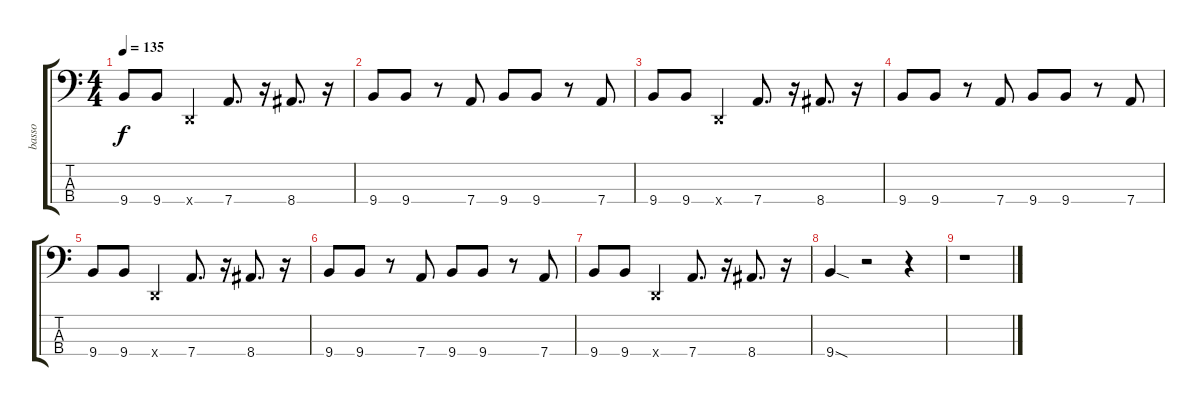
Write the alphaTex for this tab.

\track ("basso" "basso") {instrument electricbassfinger}
\staff {score tabs}
\tuning (G2 D2 A1 D1) {hide}
\ts (4 4)
\tempo 135
\clef f4
\ks c
9.4.8{dy f} 9.4.8 0.4{x}.4 7.4.8{d} r.16 8.4.8{d} r.16 |
9.4.8 9.4.8 r.8 7.4.8 9.4.8 9.4.8 r.8 7.4.8 |
9.4.8 9.4.8 0.4{x}.4 7.4.8{d} r.16 8.4.8{d} r.16 |
9.4.8 9.4.8 r.8 7.4.8 9.4.8 9.4.8 r.8 7.4.8 |
9.4.8 9.4.8 0.4{x}.4 7.4.8{d} r.16 8.4.8{d} r.16 |
9.4.8 9.4.8 r.8 7.4.8 9.4.8 9.4.8 r.8 7.4.8 |
9.4.8 9.4.8 0.4{x}.4 7.4.8{d} r.16 8.4.8{d} r.16 |
9.4{sod}.4 r.2 r.4 |
r.1
